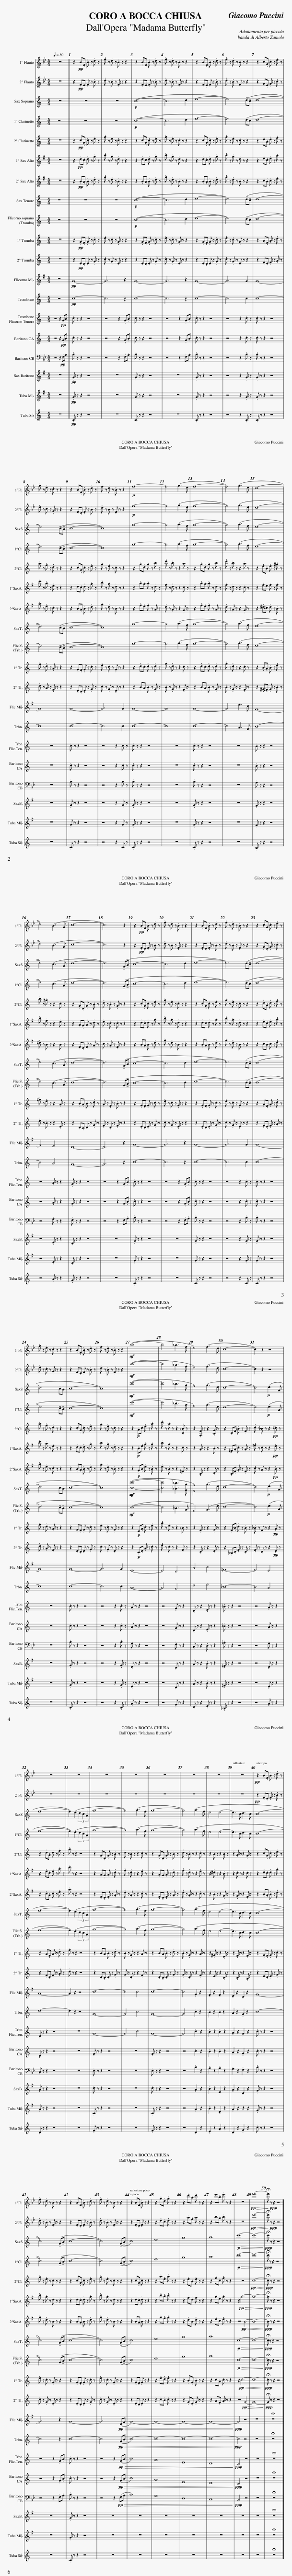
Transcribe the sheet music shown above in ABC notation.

X:1
%%score 1 2 3 4 5 6 7 8 9 10 11 12 13 14 15 16 17 18 19
L:1/8
Q:1/4=80
M:4/4
I:linebreak $
K:Bb
V:1 treble
V:2 treble
V:3 treble transpose=-2
V:4 treble transpose=-2
V:5 treble transpose=-2
V:6 treble transpose=-9
V:7 treble transpose=-9
V:8 treble transpose=-14
V:9 treble transpose=-2
V:10 treble transpose=-2
V:11 treble transpose=-2
V:12 treble transpose=-9
V:13 treble transpose=-14
V:14 treble transpose=-14
V:15 treble transpose=-14
V:16 bass
V:17 treble transpose=-21
V:18 treble transpose=-21
V:19 treble transpose=-26
V:1
 z8 || z2!pp! .B.F .B z .d z | .f z .d z .B z z2 | z2 .B.F .B z .d z | .f z .d z .B z z2 | %5
 z2 .B.F .B z .d z | .f z .d z .B z z2 | z2 .c.G .c z .e z |$ .g z .e z .c z z2 | z2 .B.F .B z .d z | %10
 .f z .d z .B z z2 |!p! f8- | f4 (g3 e | f8- | f4) (g3 e | %15
 d8- |$ d4) (B3 G | c8- | c6) z2 | z2!pp! .B.F .B z .d z | %20
 .f z .d z .B z z2 | z2 .B.F .B z .d z | .f z .d z .B z z2 | z2 .c.G .c z .e z |$ .g z .e z .c z z2 | %25
 z2 .B.F .B z .d z | .f z .d z .B z z2 |!mf! (b8- | b4 _a3 f | e4) (f3 d | %30
 c8- | c2) z2 z4 |$ z8 | z8 | z8 | %35
 z8 | z8 | z8 | z8 |[Q:1/4=70] z8[Q:1/4=60] | %40
[Q:1/4=80]!pp! z2 .B.F .B z .d z |$ .f z .d z .B z z2 | z2 .B.F .B z .d z | .f z .d z .B z z2 |[Q:1/4=77] z2 .B.F .B z z2 | %45
[Q:1/4=73] z2 .g.d .g z z2 |[Q:1/4=70] z2 .d'.a .d' z z2 |[Q:1/4=67] z2 .e'.b .e' z z2 | z8 |!pp!!>(! f'8- | %50
!ppp! !fermata!f'!>)! z z2 z4 |] %51
V:2
 z8 || z2!pp! .F.E .F z .B z | .d z .B z .F z z2 | z2 .F.E .F z .B z | .d z .B z .F z z2 | %5
 z2 .F.E .F z .B z | .d z .B z .F z z2 | z2 .G.E .G z .c z |$ .e z .c z .G z z2 | z2 .F.E .F z .B z | %10
 .d z .B z .F z z2 |!p! f8- | f4 (g3 e | f8- | f4) (g3 e | %15
 d8- |$ d4) (B3 G | c8- | c6) z2 | z2!pp! .F.E .F z .B z | %20
 .d z .B z .F z z2 | z2 .F.E .F z .B z | .d z .B z .F z z2 | z2 .G.E .G z .c z |$ .e z .c z .G z z2 | %25
 z2 .F.E .F z .B z | .d z .B z .F z z2 |!mf! (b8- | b4 _a3 f | e4) (f3 d | %30
 c8- | c2) z2 z4 |$ z8 | z8 | z8 | %35
 z8 | z8 | z8 | z8 | z8 | %40
!pp! z2 .F.E .F z .B z |$ .d z .B z .F z z2 | z2 .F.E .F z .B z | .d z .B z .F z z2 | z2 .F.E .F z z2 | %45
 z2 .d.c .d z z2 | z2 .a.f .a z z2 | z2 .b.g .b z z2 | z8 |!pp!!>(! d'8- | %50
!ppp! !fermata!d'!>)! z z2 z4 |] %51
V:3
[K:C] z8 || z8 | z8 |!p! (c8- | c6 d2 | %5
 e8- | e6) (!tenuto!d!tenuto!c | d8- |$ d6) (!tenuto!c!tenuto!B | c8- | %10
 c8) | g8- | g4 (a3 f | g8- | g4) (a3 f | %15
 e8- |$ e4) (c3 A | d8- | d6) (!tenuto!G!tenuto!B | c8- | %20
 c6 d2 | e8- | e6) (!tenuto!d!tenuto!c | d8- |$ d6 !tenuto!c!tenuto!B | %25
 c8- | c8) |!mf! (c'8- | c'4 _b3 g | f4) (g3 e | %30
 d8- | d4)!p! (e3 A |$ f8- | f2) (e2 (3d2 c2 A2 | g8- | %35
 g4) (a3 f | g8- | g4) (a3 f | e4 e4- | e3 c d3 c | %40
 c8- |$ c6) (!tenuto!G!tenuto!B | c8- | c6) (!tenuto!G!tenuto!B | c8) | %45
 e8 | g8 | a8 |!p!!>(! c'8- | c'8- | %50
!ppp! !fermata!c'!>)! z z2 z4 |] %51
V:4
[K:C] z8 || z8 | z8 |!p! (c8- | c6 d2 | %5
 e8- | e6) (!tenuto!d!tenuto!c | d8- |$ d6) (!tenuto!c!tenuto!B | c8- | %10
 c8) | g8- | g4 (a3 f | g8- | g4) (a3 f | %15
 e8- |$ e4) (c3 A | d8- | d6) (!tenuto!G!tenuto!B | c8- | %20
 c6 d2 | e8- | e6) (!tenuto!d!tenuto!c | d8- |$ d6 !tenuto!c!tenuto!B | %25
 c8- | c8) |!mf! (c'8- | c'4 _b3 g | f4) (g3 e | %30
 d8- | d4)!p! (e3 A |$ f8- | f2) (e2 (3d2 c2 A2 | g8- | %35
 g4) (a3 f | g8- | g4) (a3 f | e4 e4- | e3 c d3 c | %40
 c8- |$ c6) (!tenuto!G!tenuto!B | c8- | c6) (!tenuto!G!tenuto!B | c8) | %45
 e8 | g8 | a8 |!p!!>(! c'8- | c'8- | %50
!ppp! !fermata!c'!>)! z z2 z4 |] %51
V:5
[K:C] z8 || z2!pp! .c.G .c z .e z | .g z .e z .c z z2 | z2 .c.G .c z .e z | .g z .e z .c z z2 | %5
 z2 .c.G .c z .e z | .g z .e z .c z z2 | z2 .d.A .d z .f z |$ .a z .f z .d z z2 | z2 .c.G .c z .e z | %10
 .g z .e z .c z z2 | z2 .g.d .g z .b z | .d' z .b z z2 .a z | z2 .g.d .g z .b z | .d' z .b z z2 .a z | %15
 z2 .e.B .e z .^g z |$ .b z .^g z z2 .c z | z2 .G.D .G z .B z | .d z .B z .G z z2 | z2 .c.G .c z .e z | %20
 .g z .e z .c z z2 | z2 .c.G .c z .e z | .g z .e z .c z z2 | z2 .d.A .d z .f z |$ .a z .f z .d z z2 | %25
 z2 .c.G .c z .e z | .g z .e z .c z z2 | z2!p! .A.c .e z .a z | .c' z .a z z2 .[D_B] z | z2 .[A,F] z z2 .[CG] z | %30
 z2 .D.F ._B z .F z | .d z ._B z z2!pp! .^c z |$ z2 .d.A .d z .f z | .a z z2 z4 | z2 .G.D .G z .B z | %35
 .d z .B z z2 .c z | z2 .G.D .G z .B z | .d z .B z z2 .c z | z2 .B z z2 .B z | z2 .A z z2 .G z | %40
 z2 .c.G .c z .e z |$ .g z .e z .c z z2 | z2 .c.G .c z .e z | .g z .e z .c z z2 | z2 .c.G .c z z2 | %45
 z2 .a.e .a z z2 | z2 .e.B .e z z2 | z2 .f.c .f z z2 | z8 |!pp!!>(! c8- | %50
!ppp! !fermata!c!>)! z z2 z4 |] %51
V:6
[K:G] z8 || z2!pp! .d.c .d z .g z | .b z .g z .d z z2 | z2 .d.c .d z .g z | .b z .g z .d z z2 | %5
 z2 .d.c .d z .g z | .b z .g z .d z z2 | z2 .e.c .e z .a z |$ .c' z .a z .e z z2 | z2 .d.c .d z .g z | %10
 .b z .g z .d z z2 | z2 .a.g .a z .d z | .f z .d z z2 .c z | z2 .a.g .a z .d z | .f z .d z z2 .c z | %15
 z2 .f.e .f z .f z |$ .b z .f z z2 .e z | z2 .A.G .A z .d z | .e z .c z .c z z2 | z2 .d.c .d z .g z | %20
 .b z .g z .d z z2 | z2 .d.c .d z .g z | .b z .g z .d z z2 | z2 .e.c .e z .a z |$ .c' z .a z .e z z2 | %25
 z2 .d.c .d z .g z | .b z .g z .d z z2 | z2!p! .B.e .g z .g z | .b z .g z z2 .c z | z2 .A z z2 .B z | %30
 z2 .=F.A .c z .A z | .=f z .c z z2!pp! .e z |$ z2 .e.c .e z .a z | .c' z z2 z4 | z2 .A.G .A z .d z | %35
 .f z .d z z2 .e z | z2 .A.G .A z .d z | .f z .d z z2 .e z | z2 .^d z z2 .B z | z2 .c z z2 .c z | %40
 z2 .d.c .d z .g z |$ .b z .g z .d z z2 | z2 .d.c .d z .g z | .b z .g z .d z z2 | z2 .d.c .d z z2 | %45
 z2 .b.a .b z z2 | z2 .f.d .f z z2 | z2 .g.e .g z z2 | z2!pp!!>(! g6- | g8- | %50
!ppp! !fermata!g!>)! z z2 z4 |] %51
V:7
[K:G] z8 || z2!pp! .B.A .B z .d z | .g z .d z .B z z2 | z2 .B.A .B z .d z | .g z .d z .B z z2 | %5
 z2 .B.A .B z .d z | .g z .d z .B z z2 | z2 .c.B .c z .e z |$ .a z .e z .c z z2 | z2 .B.A .B z .d z | %10
 .g z .d z .B z z2 | z2 .f.e .f z .A z | .d z .A z z2 .G z | z2 .f.e .f z .A z | .d z .A z z2 .G z | %15
 z2 .^d.^c .d z .B z |$ .^d z .B z z2 .B z | z2 .F.E .F z .A z | .c z .A z .F z z2 | z2 .B.A .B z .d z | %20
 .g z .d z .B z z2 | z2 .B.A .B z .d z | .g z .d z .B z z2 | z2 .c.B .c z .e z |$ .a z .e z .c z z2 | %25
 z2 .B.A .B z .d z | .g z .d z .B z z2 | z2!p! .G.B .e z .B z | .e z .B z z2 .=F z | z2 .C z z2 .D z | %30
 z2 .C.=F .A z .F z | .c z .A z z2!pp! .B z |$ z2 .c.A .c z .e z | .a z z2 z4 | z2 .F.E .F z .A z | %35
 .d z .A z z2 .c z | z2 .F.E .F z .A z | .d z .A z z2 .c z | z2 .B z z2 .G z | z2 .G z z2 .F z | %40
 z2 .B.A .B z .d z |$ .g z .d z .B z z2 | z2 .B.A .B z .d z | .g z .d z .B z z2 | z2 .B.A .B z z2 | %45
 z2 .g.f .g z z2 | z2 .d.B .d z z2 | z2 .e.c .e z z2 | z4!pp!!>(! B4- | B8- | %50
!ppp! !fermata!B!>)! z z2 z4 |] %51
V:8
[K:C] z8 || z8 | z8 |!p! (c8- | c6 d2 | %5
 e8- | e6) (!tenuto!d!tenuto!c | d8- |$ d6) (!tenuto!c!tenuto!B | c8- | %10
 c8) | g8- | g4 (a3 f | g8- | g4) (a3 f | %15
 e8- |$ e4) (c3 A | d8- | d6) (!tenuto!G!tenuto!B | c8- | %20
 c6 d2 | e8- | e6) (!tenuto!d!tenuto!c | d8- |$ d6 !tenuto!c!tenuto!B | %25
 c8- | c8) |!mf!!mf! ([cc']8- | [cc']4 [_B_b]3 [Gg] | [Ff]4) (g3 e | %30
 d8- | d4)!p! (e3 A |$ f8- | f2) (e2 (3d2 c2 A2 | g8- | %35
 g4) (a3 f | g8- | g4) (a3 f | e4 e4- | e3 c d3 c | %40
 c8- |$ c6) (!tenuto!G!tenuto!B | c8- | c6) (!tenuto!G!tenuto!B | c8) | %45
 e8 | g8 | a8 |!p!!>(! c8- | c8- | %50
!ppp! !fermata!c!>)! z z2 z4 |] %51
V:9
[K:C] z8 || z8 | z8 |!p! (c8- | c6 d2 | %5
 e8- | e6) (!tenuto!d!tenuto!c | d8- |$ d6) (!tenuto!c!tenuto!B | c8- | %10
 c8) | g8- | g4 (a3 f | g8- | g4) (a3 f | %15
 e8- |$ e4) (c3 A | d8- | d6) (!tenuto!G!tenuto!B | c8- | %20
 c6 d2 | e8- | e6) (!tenuto!d!tenuto!c | d8- |$ d6 !tenuto!c!tenuto!B | %25
 c8- | c8) |!mf! (c8- | c4 _B3 G | F4) (G3 e | %30
 d8- | d4)!p! (e3 A |$ f8- | f2) (e2 (3d2 c2 A2 | g8- | %35
 g4) (a3 f | g8- | g4) (a3 f | e4 e4- | e3 c d3 c | %40
 c8- |$ c6) (!tenuto!G!tenuto!B | c8- | c6) (!tenuto!G!tenuto!B | c8) | %45
 e8 | g8 | a8 |!p!!>(! c8- | c8- | %50
!ppp! !fermata!c!>)! z z2 z4 |] %51
V:10
[K:C] z8 || z2!pp! .G.F .G z .c z | .e z .c z .G z z2 | z2 .G.F .G z .c z | .e z .c z .G z z2 | %5
 z2 .G.F .G z .c z | .e z .c z .G z z2 | z2 .A.F .A z .d z |$ .f z .d z .A z z2 | z2 .G.F .G z .c z | %10
 .e z .c z .G z z2 | z2 .d.c .d z .d z | .g z .d z z2 .c z | z2 .d.c .d z .d z | .g z .d z z2 .c z | %15
 z2 .B.A .B z .e z |$ .^g z .e z z2 .A z | z2 .B.A .B z .d z | .A z .F z .B z z2 | z2 .G.F .G z .c z | %20
 .e z .c z .G z z2 | z2 .G.F .G z .c z | .e z .c z .G z z2 | z2 .A.F .A z .d z |$ .f z .d z .A z z2 | %25
 z2 .G.F .G z .c z | .e z .c z .G z z2 | z2!p! .E.A .c z .e z | .a z .e z z2 ._B z | z2 .F z z2 .G z | %30
 z2 .F._B .d z .B z | ._B z .F z z2!pp! .A z |$ z2 .A.F .A z .d z | .f z z2 z4 | z2 .B.A .B z .d z | %35
 .B z .G z z2 .A z | z2 .B.A .B z .d z | .B z .G z z2 .A z | z2 .^G z z2 .E z | z2 .F z z2 .F z | %40
 z2 .G.F .G z .c z |$ .e z .c z .G z z2 | z2 .G.F .G z .c z | .e z .c z .G z z2 | z2 .G.F .G z z2 | %45
 z2 .e.d .e z z2 | z2 .B.G .B z z2 | z2 .c.A .c z z2 | z2!pp!!>(! c6- | c8- | %50
!ppp! !fermata!c!>)! z z2 z4 |] %51
V:11
[K:C] z8 || z2!pp! .E.D .E z .G z | .c z .G z .E z z2 | z2 .E.D .E z .G z | .c z .G z .E z z2 | %5
 z2 .E.D .E z .G z | .c z .G z .E z z2 | z2 .F.E .F z .A z |$ .d z .A z .F z z2 | z2 .E.D .E z .G z | %10
 .c z .G z .E z z2 | z2 .B.A .B z .G z | .B z .G z z2 .F z | z2 .B.A .B z .G z | .B z .G z z2 .F z | %15
 z2 .^G.^F .G z .B z |$ .e z .B z z2 .E z | z2 .D.C .D z .G z | .F z .D z .F z z2 | z2 .E.D .E z .G z | %20
 .c z .G z .E z z2 | z2 .E.D .E z .G z | .c z .G z .E z z2 | z2 .F.E .F z .A z |$ .d z .A z .F z z2 | %25
 z2 .E.D .E z .G z | .c z .G z .E z z2 | z2!p! .C.E .A z .c z | .e z .c z z2 .F z | z2 .D z z2 .E z | %30
 z2 ._B,.D .F z .D z | .F z .D z z2!pp! .E z |$ z2 .F.D .F z .A z | .d z z2 z4 | z2 .D.C .D z .G z | %35
 .G z .D z z2 .F z | z2 .D.C .D z .G z | .G z .D z z2 .F z | z2 .E z z2 .C z | z2 .C z z2 .B, z | %40
 z2 .E.D .E z .G z |$ .c z .G z .E z z2 | z2 .E.D .E z .G z | .c z .G z .E z z2 | z2 .E.D .E z z2 | %45
 z2 .c.B .c z z2 | z2 .G.E .G z z2 | z2 .A.F .A z z2 | z4!pp!!>(! G4- | G8- | %50
!ppp! !fermata!G!>)! z z2 z4 |] %51
V:12
[K:G] z8 ||!pp! G8- | G6 z2 | G8- | G6 z2 | %5
 G8- | G6 G2 | G8- |$ G8 | G8- | %10
 G6 G2 | G8- | G8 | G8- | G4 e3 c | %15
 F8- |$ F4 E4 | D8- | D6 z2 | G8- | %20
 G6 z2 | G8- | G6 G2 | G8- |$ G8 | %25
 G8- | G6 G2 | E8- | E4 D4 | A4 B4 | %30
 =F8- | F4 E4 |$ A8- | A2 z2 z4 | c8- | %35
 c4 c4 | c8- | c4 .G2 z2 | .F2 z2 .F2 z2 | .E2 z2 .D2 z2 | %40
 G8- |$ G6 z2 | G8- | G6!pp!!>(! (DF | G8-) | %45
 G8- | G8- | G8- |!ppp! G4!>)! z4 | z8 | %50
 !fermata!z8 |] %51
V:13
[K:C] z8 ||!pp! c8- | c6 z2 | c8- | c6 z2 | %5
 c8- | c6 c2 | c8- |$ c8 | c8- | %10
 c6 c2 | c8- | c8 | c8- | c4 A3 F | %15
 B8- |$ B4 A4 | G8- | G6 z2 | c8- | %20
 c6 z2 | c8- | c6 c2 | c8- |$ c8 | %25
 c8- | c6 c2 | A8- | A4 G4 | d4 e4 | %30
 _B8- | B4 A4 |$ d8- | d2 z2 z4 | G8- | %35
 G4 c4 | G8- | G4 .c2 z2 | .B2 z2 .B2 z2 | .A2 z2 .G2 z2 | %40
 c8- |$ c6 z2 | c8- | c6!pp!!>(! (GB | c8-) | %45
 c8- | c8- | c8- |!ppp! c4!>)! z4 | z8 | %50
 !fermata!z8 |] %51
V:14
[K:C] z4 z2!pp! .G.B || .c z z2 z4 | z4 z2 .G.B | .c z z2 z4 | z4 z2 .G.B | %5
 .c z z2 z4 | z4 z2 .c z | .c z z2 z4 |$ z8 | .c z z2 z4 | %10
 z4 z2 .c z | .c z z2 z4 | z8 | .c z z2 z4 | z8 | %15
 .B z z2 z4 |$ z4 .A z z2 | .G z z2 z4 | z4 z2 .G.B | .c z z2 z4 | %20
 z4 z2 .G.B | .c z z2 z4 | z4 z2 .c z | .c z z2 z4 |$ z8 | %25
 .c z z2 z4 | z4 z2 .c z | .A z z2 z4 | z4 .G z z2 | .D z z2 .E z z2 | %30
 ._B z z2 z4 | z4 .A z z2 |$ .D z z2 z4 | z8 | G8- | %35
 G4 c4 | G8- | G4 .c2 z2 | .B2 z2 .B2 z2 | .A2 z2 .G2 z2 | %40
 .c z z2 z4 |$ z4 z2 .G.B | .c z z2 z4 | z4 z2!pp!!>(! (GB | c8) | %45
 A8 | E8 | D8 |!ppp! C4!>)! z4 | z8 | %50
 !fermata!z8 |] %51
V:15
[K:C] z4 z2!pp! .G.B || .c z z2 z4 | z4 z2 .G.B | .c z z2 z4 | z4 z2 .G.B | %5
 .c z z2 z4 | z4 z2 .c z | .c z z2 z4 |$ z8 | .c z z2 z4 | %10
 z4 z2 .c z | .c z z2 z4 | z8 | .c z z2 z4 | z8 | %15
 .B z z2 z4 |$ z4 .A z z2 | .G z z2 z4 | z4 z2 .G.B | .c z z2 z4 | %20
 z4 z2 .G.B | .c z z2 z4 | z4 z2 .c z | .c z z2 z4 |$ z8 | %25
 .c z z2 z4 | z4 z2 .c z | .A z z2 z4 | z4 .G z z2 | .D z z2 .E z z2 | %30
 ._B z z2 z4 | z4 .A z z2 |$ .D z z2 z4 | z8 | .F z z2 z4 | %35
 z8 | .F z z2 z4 | z4 .c2 z2 | .B2 z2 .B2 z2 | .A2 z2 .G2 z2 | %40
 .c z z2 z4 |$ z4 z2 .G.B | .c z z2 z4 | z4 z2!pp!!>(! (GB | c8) | %45
 A8 | E8 | D8 |!ppp! C4!>)! z4 | z8 | %50
 !fermata!z8 |] %51
V:16
 z4 z2!pp! .F,.A, || .B, z z2 z4 | z4 z2 .F,.A, | .B, z z2 z4 | z4 z2 .F,.A, | %5
 .B, z z2 z4 | z4 z2 .B, z | .B, z z2 z4 |$ z8 | .B, z z2 z4 | %10
 z4 z2 .B, z | .B, z z2 z4 | z8 | .B, z z2 z4 | z8 | %15
 .A, z z2 z4 |$ z4 .G, z z2 | .F, z z2 z4 | z4 z2 .F,.A, | .B, z z2 z4 | %20
 z4 z2 .F,.A, | .B, z z2 z4 | z4 z2 .B, z | .B, z z2 z4 |$ z8 | %25
 .B, z z2 z4 | z4 z2 .B, z | .G, z z2 z4 | z4 .F, z z2 | .C, z z2 .D, z z2 | %30
 ._A, z z2 z4 | z4 .G, z z2 |$ .C, z z2 z4 | z8 | .E, z z2 z4 | %35
 z8 | .E, z z2 z4 | z4 .B,2 z2 | .A,2 z2 .A,2 z2 | .G,2 z2 .F,2 z2 | %40
 .B, z z2 z4 |$ z4 z2 .F,.A, | .B, z z2 z4 | z4 z2!pp!!>(! (F,A, | B,8) | %45
 G,8 | D,8 | C,8 |!ppp! B,,4!>)! z4 | z8 | %50
 !fermata!z8 |] %51
V:17
[K:G] z8 ||!pp! .G z z2 z4 | z8 | .G z z2 z4 | z8 | %5
 .G z z2 z4 | z4 z2 .G z | .G z z2 z4 |$ z8 | .G z z2 z4 | %10
 z4 z2 .G z | .G z z2 z4 | z8 | .G z z2 z4 | z8 | %15
 .F z z2 z4 |$ z4 .E z z2 | .D z z2 z4 | z8 | .G z z2 z4 | %20
 z8 | .G z z2 z4 | z4 z2 .G z | .G z z2 z4 |$ z8 | %25
 .G z z2 z4 | z4 z2 .G z | .E z z2 z4 | z4 .D z z2 | .A z z2 .B z z2 | %30
 .=F z z2 z4 | z4 .E z z2 |$ .A z z2 z4 | z8 | .c z z2 z4 | %35
 z8 | .c z z2 z4 | z4 .A2 z2 | .B2 z2 .E2 z2 | .A2 z2 .D2 z2 | %40
 .G z z2 z4 |$ z8 | .G z z2 z4 | z8 | z8 | %45
 z8 | z8 | z8 | z8 | z8 | %50
 !fermata!z8 |] %51
V:18
[K:G] z8 ||!pp! .G z z2 z4 | z8 | .G z z2 z4 | z8 | %5
 .G z z2 z4 | z4 z2 .G z | .G z z2 z4 |$ z8 | .G z z2 z4 | %10
 z4 z2 .G z | .G z z2 z4 | z8 | .G z z2 z4 | z8 | %15
 .F z z2 z4 |$ z4 .E z z2 | .D z z2 z4 | z8 | .G z z2 z4 | %20
 z8 | .G z z2 z4 | z4 z2 .G z | .G z z2 z4 |$ z8 | %25
 .G z z2 z4 | z4 z2 .G z | .E z z2 z4 | z4 .D z z2 | .A z z2 .B z z2 | %30
 .=F z z2 z4 | z4 .E z z2 |$ .A z z2 z4 | z8 | .C z z2 z4 | %35
 z8 | .C z z2 z4 | z4 .A2 z2 | .B2 z2 .E2 z2 | .A2 z2 z2 z2 | %40
 .G z z2 z4 |$ z8 | .G z z2 z4 | z8 | z8 | %45
 z8 | z8 | z8 | z8 | z8 | %50
 !fermata!z8 |] %51
V:19
[K:C] z8 ||!pp! .C z z2 z4 | z8 | .C z z2 z4 | z8 | %5
 .C z z2 z4 | z4 z2 .C z | .C z z2 z4 |$ z8 | .C z z2 z4 | %10
 z4 z2 .C z | .C z z2 z4 | z8 | .C z z2 z4 | z8 | %15
 .B, z z2 z4 |$ z4 .A z z2 | .G z z2 z4 | z8 | .C z z2 z4 | %20
 z8 | .C z z2 z4 | z4 z2 .C z | .C z z2 z4 |$ z8 | %25
 .C z z2 z4 | z4 z2 .C z | .A z z2 z4 | z4 .G z z2 | .D z z2 .E z z2 | %30
 ._B, z z2 z4 | z4 .A z z2 |$ .D z z2 z4 | z8 | .F z z2 z4 | %35
 z8 | .F z z2 z4 | z4 .D2 z2 | .E2 z2 .A2 z2 | .D2 z2 .G2 z2 | %40
 .c z z2 z4 |$ z8 | .C z z2 z4 | z8 | z8 | %45
 z8 | z8 | z8 | z8 | z8 | %50
 !fermata!z8 |] %51
